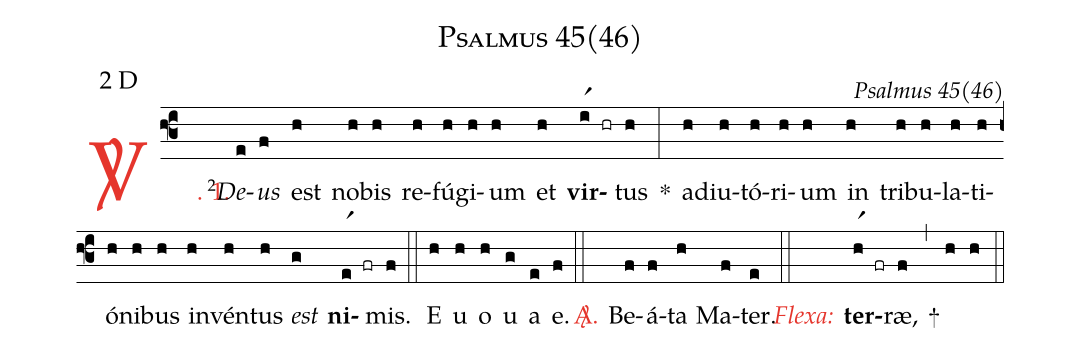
name: Psalmus 45(46);
mode: 2;
mode-differentia: D;
commentary: Psalmus 45(46);
%%
(f3)

<c><sp>V/</sp>. 1.</c>() <v>\VSup{2}</v><i>De</i>(e)<i>us</i>(f) est(h) no(h)bis(h) re(h)fú(h)gi(h)um(h) et(h) <b>vir</b>(ir1 hr)tus(h) *(:) a(h)diu(h)tó(h)ri(h)um(h) in(h) tri(h)bu(h)la(h)ti(h)ó(h)ni(h)bus(h) in(h)vén(h)tus(h) <i>est</i>(g) <b>ni</b>(er1 fr)mis.(f)

(::)

<eu>E(h) u(h) o(h) u(g) a(e) e.</eu>(f)

(::)

<nlba><c><sp>A/</sp>.</c>() Be</nlba>(f)á(f)ta(h) Ma(f)ter.(e)

(::)

<nlba><c><i>Flexa:</i></c>() <b>ter</b></nlba>(hr1 fr)ræ,(f) +(,) (h) (h)

(::)
